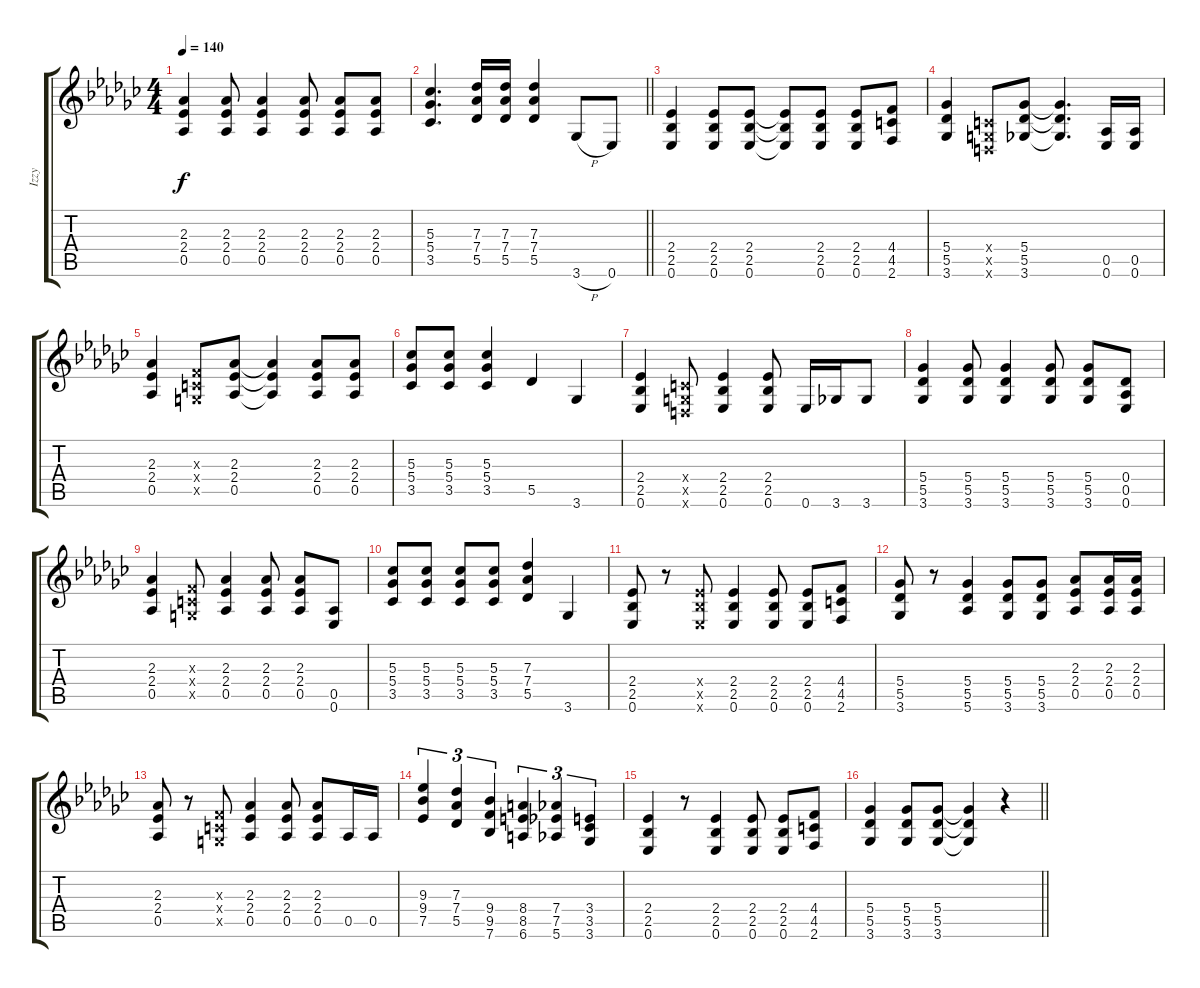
\track ("Izzy" "Izzy") {instrument acousticguitarsteel}
\staff {score tabs}
\tuning (Eb4 Bb3 Gb3 Db3 Ab2 Eb2) {hide}
\ts (4 4)
\tempo 140
\clef g2
\ks gb
(2.3 2.4 0.5).4{dy f} (2.3 2.4 0.5).8 (2.3 2.4 0.5).4 (2.3 2.4 0.5).8 (2.3 2.4 0.5).8 (2.3 2.4 0.5).8 |
\barLineRight lightlight
(5.3 5.4 3.5).4{d} (7.3 7.4 5.5).16 (7.3 7.4 5.5).16 (7.3 7.4 5.5).4 3.6{h}.8 0.6.8 |
(2.4 2.5 0.6).4 (2.4 2.5 0.6).8 (2.4 2.5 0.6).8 (2.4{t} 2.5{t} 0.6{t}).8 (2.4 2.5 0.6).8 (2.4 2.5 0.6).8 (4.4 4.5 2.6).8 |
(5.4 5.5 3.6).4 (-1.4{x} -1.5{x} -1.6{x}).8 (5.4 5.5 3.6).8 (5.4{t} 5.5{t} 3.6{t}).4{d} (0.5 0.6).16 (0.5 0.6).16 |
(2.3 2.4 0.5).4 (-1.3{x} -1.4{x} -1.5{x}).8 (2.3 2.4 0.5).8 (2.3{t} 2.4{t} 0.5{t}).4 (2.3 2.4 0.5).8 (2.3 2.4 0.5).8 |
(5.3 5.4 3.5).8 (5.3 5.4 3.5).8 (5.3 5.4 3.5).4 5.5.4 3.6.4 |
(2.4 2.5 0.6).4 (-1.4{x} -1.5{x} -1.6{x}).8 (2.4 2.5 0.6).4 (2.4 2.5 0.6).8 0.6.16 3.6.16 3.6.8 |
(5.4 5.5 3.6).4 (5.4 5.5 3.6).8 (5.4 5.5 3.6).4 (5.4 5.5 3.6).8 (5.4 5.5 3.6).8 (0.4 0.5 0.6).8 |
(2.3 2.4 0.5).4 (-1.3{x} -1.4{x} -1.5{x}).8 (2.3 2.4 0.5).4 (2.3 2.4 0.5).8 (2.3 2.4 0.5).8 (0.5 0.6).8 |
(5.3 5.4 3.5).8 (5.3 5.4 3.5).8 (5.3 5.4 3.5).8 (5.3 5.4 3.5).8 (7.3 7.4 5.5).4 3.6.4 |
(2.4 2.5 0.6).8 r.8 (2.4{x} 2.5{x} 0.6{x}).8 (2.4 2.5 0.6).4 (2.4 2.5 0.6).8 (2.4 2.5 0.6).8 (4.4 4.5 2.6).8 |
(5.4 5.5 3.6).8 r.8 (5.4 5.5 5.6).4 (5.4 5.5 3.6).8 (5.4 5.5 3.6).8 (2.3 2.4 0.5).8 (2.3 2.4 0.5).16 (2.3 2.4 0.5).16 |
(2.3 2.4 0.5).8 r.8 (-1.3{x} -1.4{x} -1.5{x}).8 (2.3 2.4 0.5).4 (2.3 2.4 0.5).8 (2.3 2.4 0.5).8 0.5.16 0.5.16 |
(9.3 9.4 7.5).4{tu (3 2)} (7.3 7.4 5.5).4{tu (3 2)} (9.4 9.5 7.6).4{tu (3 2)} (8.4 8.5 6.6).4{tu (3 2)} (7.4 7.5 5.6).4{tu (3 2)} (3.4 3.5 3.6).4{tu (3 2)} |
(2.4 2.5 0.6).4 r.8 (2.4 2.5 0.6).4 (2.4 2.5 0.6).8 (2.4 2.5 0.6).8 (4.4 4.5 2.6).8 |
\barLineRight lightlight
(5.4 5.5 3.6).4 (5.4 5.5 3.6).8 (5.4 5.5 3.6).8 (5.4{t} 5.5{t} 3.6{t}).4 r.4
